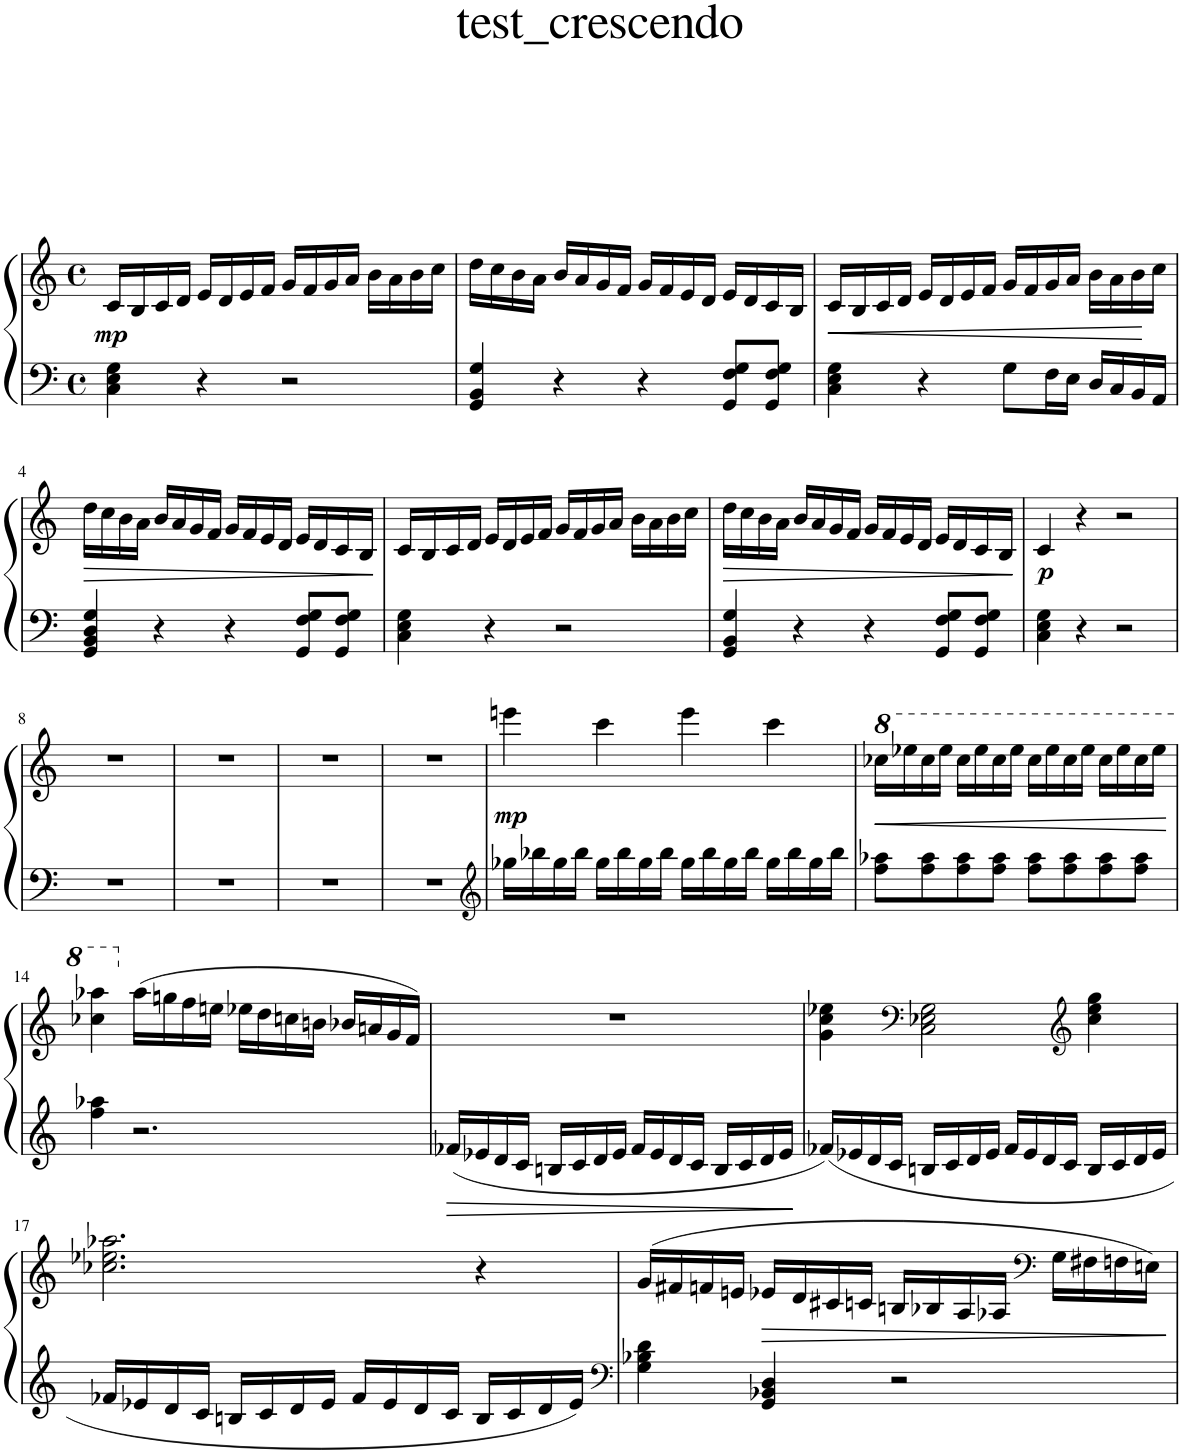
**kern	**kern	**dynam
*part1	*part1	*part1
*staff2	*staff1	*staff1/2
*I"Piano	*	*
*I'Pno.	*	*
*clefF4	*clefG2	*
*k[]	*k[]	*
*M4/4	*M4/4	*
*met(c)	*met(c)	*
=1	=1	=1
!	!	!LO:DY:b
4C\ 4E\ 4G\	16c/LL	mp
.	16B/	.
.	16c/	.
.	16d/JJ	.
4r	16e/LL	.
.	16d/	.
.	16e/	.
.	16f/JJ	.
2r	16g/LL	.
.	16f/	.
.	16g/	.
.	16a/JJ	.
.	16b\LL	.
.	16a\	.
.	16b\	.
.	16cc\JJ	.
=2	=2	=2
4GG/ 4BB/ 4G/	16dd\LL	.
.	16cc\	.
.	16b\	.
.	16a\JJ	.
4r	16b/LL	.
.	16a/	.
.	16g/	.
.	16f/JJ	.
4r	16g/LL	.
.	16f/	.
.	16e/	.
.	16d/JJ	.
8GG/ 8F/ 8G/L	16e/LL	.
.	16d/	.
8GG/ 8F/ 8G/J	16c/	.
.	16B/JJ	.
=3	=3	=3
!	!	!LO:HP:b
4C\ 4E\ 4G\	16c/LL	<
.	16B/	.
.	16c/	.
.	16d/JJ	.
4r	16e/LL	.
.	16d/	.
.	16e/	.
.	16f/JJ	.
8G\L	16g/LL	.
.	16f/	.
16F\L	16g/	.
16E\JJ	16a/JJ	.
16D/LL	16b\LL	.
16C/	16a\	.
16BB/	16b\	.
16AA/JJ	16cc\JJ	[
!!LO:LB:g=z
=4	=4	=4
!	!	!LO:HP:b
4GG/ 4BB/ 4D/ 4G/	16dd\LL	>
.	16cc\	.
.	16b\	.
.	16a\JJ	.
4r	16b/LL	.
.	16a/	.
.	16g/	.
.	16f/JJ	.
4r	16g/LL	.
.	16f/	.
.	16e/	.
.	16d/JJ	.
8GG/ 8F/ 8G/L	16e/LL	.
.	16d/	.
8GG/ 8F/ 8G/J	16c/	.
.	16B/JJ	.
.	.	]
=5	=5	=5
4C\ 4E\ 4G\	16c/LL	.
.	16B/	.
.	16c/	.
.	16d/JJ	.
4r	16e/LL	.
.	16d/	.
.	16e/	.
.	16f/JJ	.
2r	16g/LL	.
.	16f/	.
.	16g/	.
.	16a/JJ	.
.	16b\LL	.
.	16a\	.
.	16b\	.
.	16cc\JJ	.
=6	=6	=6
!	!	!LO:HP:b
4GG/ 4BB/ 4G/	16dd\LL	>
.	16cc\	.
.	16b\	.
.	16a\JJ	.
4r	16b/LL	.
.	16a/	.
.	16g/	.
.	16f/JJ	.
4r	16g/LL	.
.	16f/	.
.	16e/	.
.	16d/JJ	.
8GG/ 8F/ 8G/L	16e/LL	.
.	16d/	.
8GG/ 8F/ 8G/J	16c/	.
.	16B/JJ	.
.	.	]
=7	=7	=7
!	!	!LO:DY:b
4C\ 4E\ 4G\	4c/	p
4r	4r	.
2r	2r	.
!!LO:LB:g=z
=8	=8	=8
1r	1r	.
=9	=9	=9
1r	1r	.
=10	=10	=10
1r	1r	.
=11	=11	=11
1r	1r	.
=12	=12	=12
*clefG2	*	*
!	!	!LO:DY:b
16gg-X\LL	4eeen\	mp
16bb-X\	.	.
16gg-\	.	.
16bb-\JJ	.	.
16gg-\LL	4ccc\	.
16bb-\	.	.
16gg-\	.	.
16bb-\JJ	.	.
16gg-\LL	4eee\	.
16bb-\	.	.
16gg-\	.	.
16bb-\JJ	.	.
16gg-\LL	4ccc\	.
16bb-\	.	.
16gg-\	.	.
16bb-\JJ	.	.
=13	=13	=13
*	*8va	*
8ff\ 8aa-X\L	16ccc-X\LL	.
!	!	!LO:HP:b
.	16eee-X\	<
8ff\ 8aa-\	16ccc-\	.
.	16eee-\JJ	.
8ff\ 8aa-\	16ccc-\LL	.
.	16eee-\	.
8ff\ 8aa-\J	16ccc-\	.
.	16eee-\JJ	.
8ff\ 8aa-\L	16ccc-\LL	.
.	16eee-\	.
8ff\ 8aa-\	16ccc-\	.
.	16eee-\JJ	.
8ff\ 8aa-\	16ccc-\LL	.
.	16eee-\	.
8ff\ 8aa-\J	16ccc-\	.
.	16eee-\JJ	.
.	.	[
!!LO:LB:g=z
=14	=14	=14
4ff\ 4aa-X\	4ccc-X\ 4aaa-X\	.
*	*X8va	*
2.r	(16aa-\LL	.
.	16ggn\	.
.	16ff\	.
.	16een\JJ	.
.	16ee-X\LL	.
.	16dd\	.
.	16ccn\	.
.	16bn\JJ	.
.	16b-X/LL	.
.	16an/	.
.	16g/	.
.	16f/JJ)	.
=15	=15	=15
16f-X/LL	1r	.
16e-X/	.	.
16d/	.	.
16c/JJ	.	.
16Bn/LL	.	.
16c/	.	.
16d/	.	.
16e-/JJ	.	.
16f-/LL	.	.
16e-/	.	.
16d/	.	.
16c/JJ	.	.
16B/LL	.	.
16c/	.	.
16d/	.	.
16e-/JJ	.	.
=16	=16	=16
16f-X/LL	4g\ 4cc\ 4ee-X\	.
16e-X/	.	.
16d/	.	.
16c/JJ	.	.
*	*clefF4	*
16Bn/LL	2C\ 2E-X\ 2G\	.
16c/	.	.
16d/	.	.
16e-/JJ	.	.
16f-/LL	.	.
16e-/	.	.
16d/	.	.
16c/JJ	.	.
*	*clefG2	*
16B/LL	4cc\ 4ee-\ 4gg\	.
16c/	.	.
16d/	.	.
16e-/JJ	.	.
!!LO:LB:g=z
=17	=17	=17
16f-X/LL	2.cc-X\ 2.ee-X\ 2.aa-X\	.
16e-X/	.	.
16d/	.	.
16c/JJ	.	.
16Bn/LL	.	.
16c/	.	.
16d/	.	.
16e-/JJ	.	.
16f-/LL	.	.
16e-/	.	.
16d/	.	.
16c/JJ	.	.
16B/LL	4r	.
16c/	.	.
16d/	.	.
16e-/JJ	.	.
=18	=18	=18
*clefF4	*	*
4G\ 4B-X\ 4d\	(16g/LL	.
.	16f#X/	.
.	16fn/	.
.	16en/JJ	.
!	!	!LO:HP:b
4GG/ 4BB-X/ 4D/	16e-X/LL	>
.	16d/	.
.	16c#X/	.
.	16cn/JJ	.
2r	16Bn/LL	.
.	16B-X/	.
.	16A/	.
.	16A-X/JJ	.
*	*clefF4	*
.	16G\LL	.
.	16F#X\	.
.	16Fn\	.
.	16En\JJ)	.
.	.	]
=	=	=
*-	*-	*-
